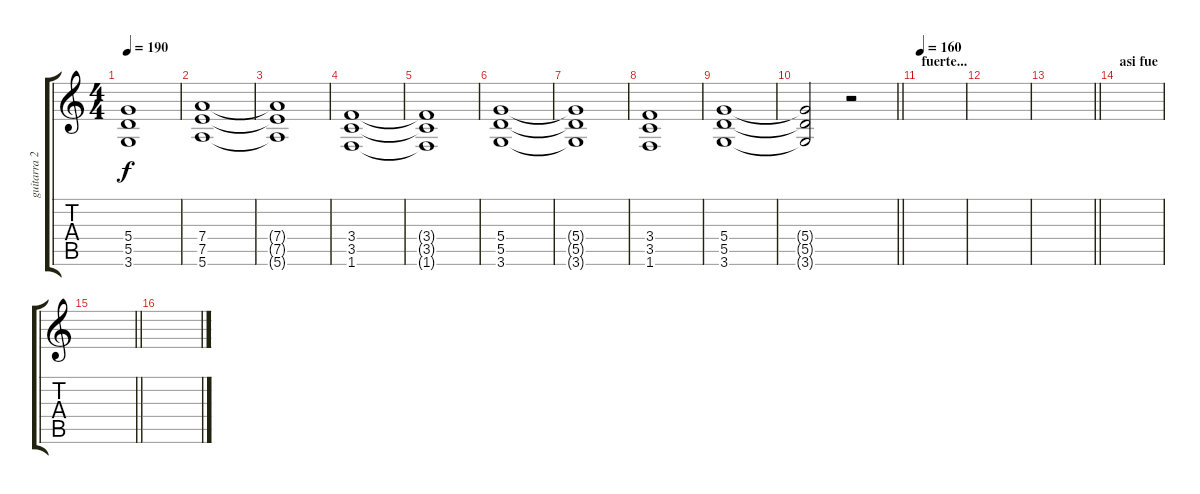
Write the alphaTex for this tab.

\track ("guitarra 2" "guitarra 2") {instrument distortionguitar}
\staff {score tabs}
\tuning (E4 B3 G3 D3 A2 E2) {hide}
\ts (4 4)
\tempo 190
\clef g2
\ks c
(5.4 5.5 3.6).1{dy f} |
(7.4 7.5 5.6).1 |
(7.4{t} 7.5{t} 5.6{t}).1 |
(3.4 3.5 1.6).1 |
(3.4{t} 3.5{t} 1.6{t}).1 |
(5.4 5.5 3.6).1 |
(5.4{t} 5.5{t} 3.6{t}).1 |
(3.4 3.5 1.6).1 |
(5.4 5.5 3.6).1 |
\barLineRight lightlight
(5.4{t} 5.5{t} 3.6{t}).2 r.2 |
\section ("" "fuerte...")
\tempo 160
|
|
\barLineRight lightlight
|
\section ("" "asi fue")
|
\barLineRight lightlight
|
\section ("" "")
